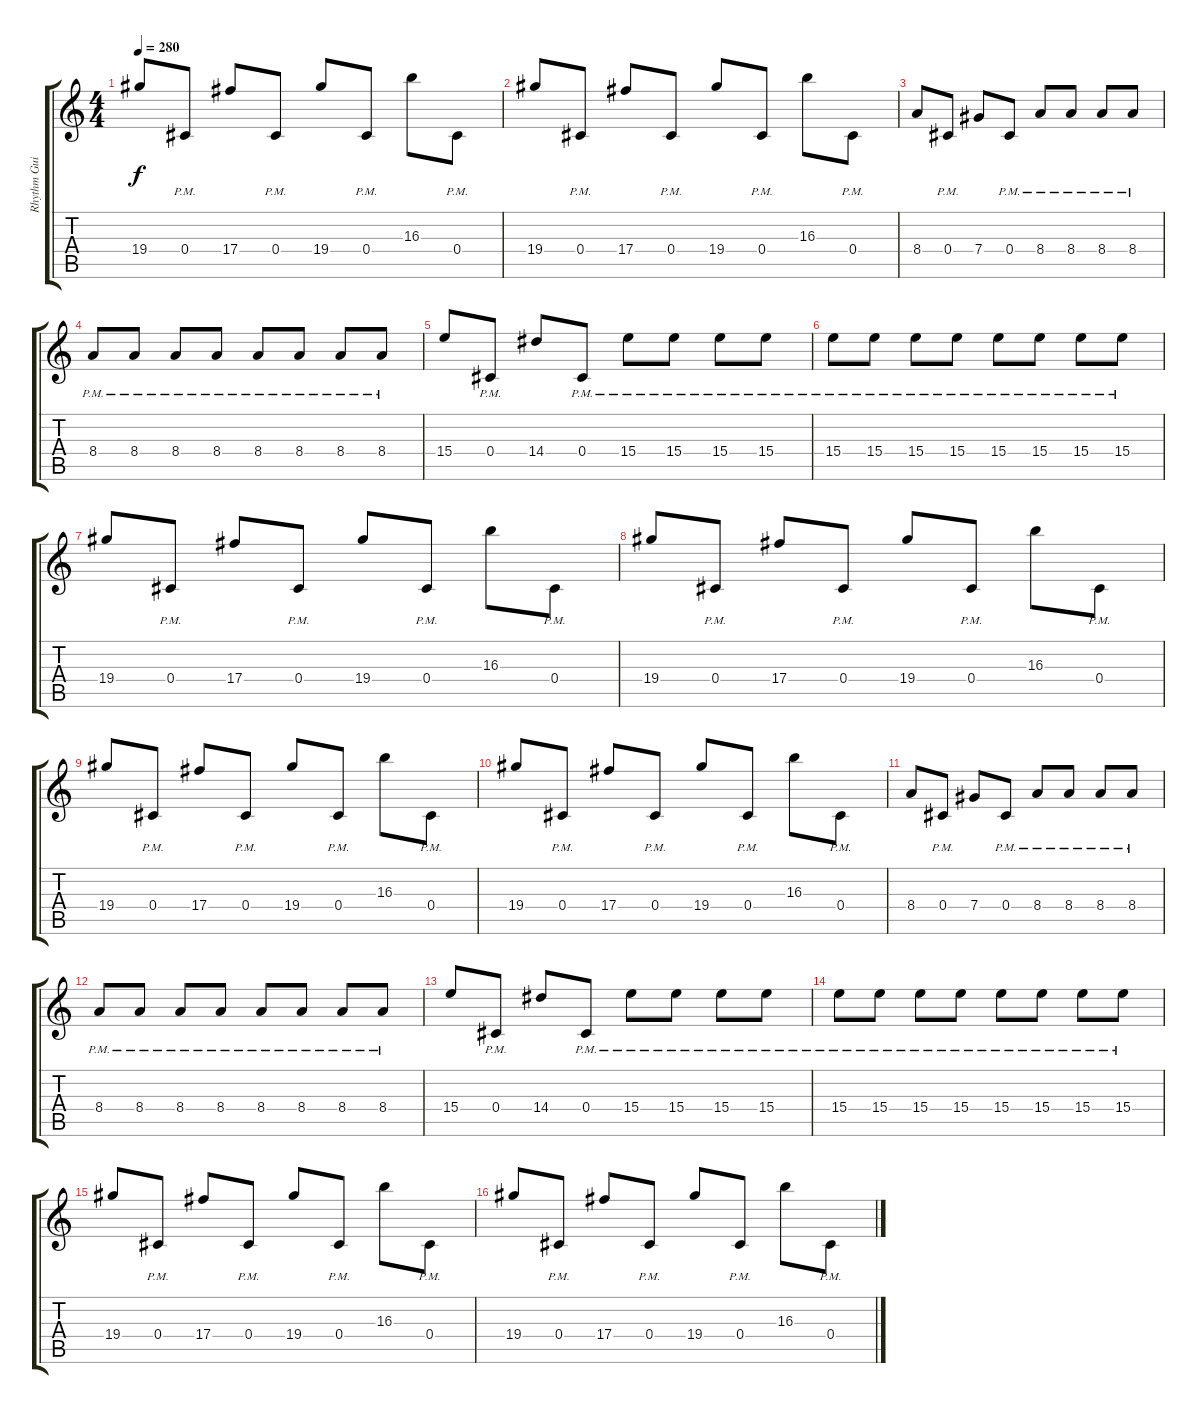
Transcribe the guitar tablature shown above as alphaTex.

\track ("Rhythm Guitar 2" "Rhythm Gui") {instrument distortionguitar}
\staff {score tabs}
\tuning (E4 B3 G3 Db3 A2 D2) {hide}
\ts (4 4)
\tempo 280
\clef g2
\ks c
19.4.8{dy f} 0.4{pm}.8 17.4.8 0.4{pm}.8 19.4.8 0.4{pm}.8 16.3.8 0.4{pm}.8 |
19.4.8 0.4{pm}.8 17.4.8 0.4{pm}.8 19.4.8 0.4{pm}.8 16.3.8 0.4{pm}.8 |
8.4.8 0.4{pm}.8 7.4.8 0.4{pm}.8 8.4{pm}.8 8.4{pm}.8 8.4{pm}.8 8.4{pm}.8 |
8.4{pm}.8 8.4{pm}.8 8.4{pm}.8 8.4{pm}.8 8.4{pm}.8 8.4{pm}.8 8.4{pm}.8 8.4{pm}.8 |
15.4.8 0.4{pm}.8 14.4.8 0.4{pm}.8 15.4{pm}.8 15.4{pm}.8 15.4{pm}.8 15.4{pm}.8 |
15.4{pm}.8 15.4{pm}.8 15.4{pm}.8 15.4{pm}.8 15.4{pm}.8 15.4{pm}.8 15.4{pm}.8 15.4{pm}.8 |
19.4.8 0.4{pm}.8 17.4.8 0.4{pm}.8 19.4.8 0.4{pm}.8 16.3.8 0.4{pm}.8 |
19.4.8 0.4{pm}.8 17.4.8 0.4{pm}.8 19.4.8 0.4{pm}.8 16.3.8 0.4{pm}.8 |
19.4.8 0.4{pm}.8 17.4.8 0.4{pm}.8 19.4.8 0.4{pm}.8 16.3.8 0.4{pm}.8 |
19.4.8 0.4{pm}.8 17.4.8 0.4{pm}.8 19.4.8 0.4{pm}.8 16.3.8 0.4{pm}.8 |
8.4.8 0.4{pm}.8 7.4.8 0.4{pm}.8 8.4{pm}.8 8.4{pm}.8 8.4{pm}.8 8.4{pm}.8 |
8.4{pm}.8 8.4{pm}.8 8.4{pm}.8 8.4{pm}.8 8.4{pm}.8 8.4{pm}.8 8.4{pm}.8 8.4{pm}.8 |
15.4.8 0.4{pm}.8 14.4.8 0.4{pm}.8 15.4{pm}.8 15.4{pm}.8 15.4{pm}.8 15.4{pm}.8 |
15.4{pm}.8 15.4{pm}.8 15.4{pm}.8 15.4{pm}.8 15.4{pm}.8 15.4{pm}.8 15.4{pm}.8 15.4{pm}.8 |
19.4.8 0.4{pm}.8 17.4.8 0.4{pm}.8 19.4.8 0.4{pm}.8 16.3.8 0.4{pm}.8 |
19.4.8 0.4{pm}.8 17.4.8 0.4{pm}.8 19.4.8 0.4{pm}.8 16.3.8 0.4{pm}.8
